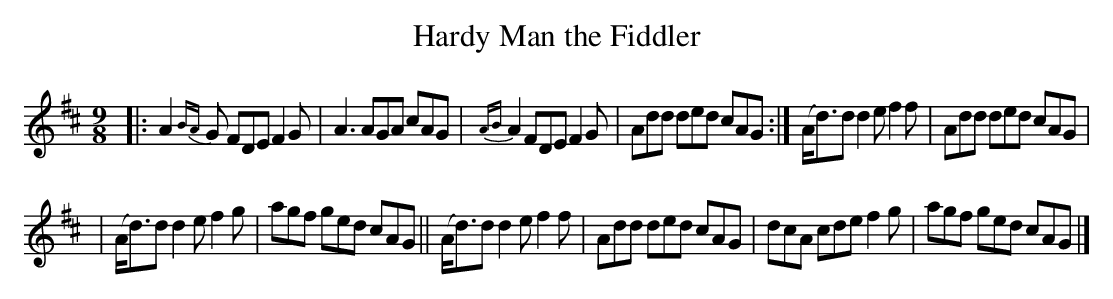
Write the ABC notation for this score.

X:1
T:Hardy Man the Fiddler
M:9/8
L:1/8
K:D
|: A2{BA}G FDE F2G | A3 AGA cAG | {AB}A2 FDE F2G | Add ded cAG :| (A<d)d d2e f2f | Add ded cAG |
| (A<d)d d2e f2g | agf ged cAG || (A<d)d d2e f2f | Add ded cAG | dcA cde f2g | agf ged cAG |]
